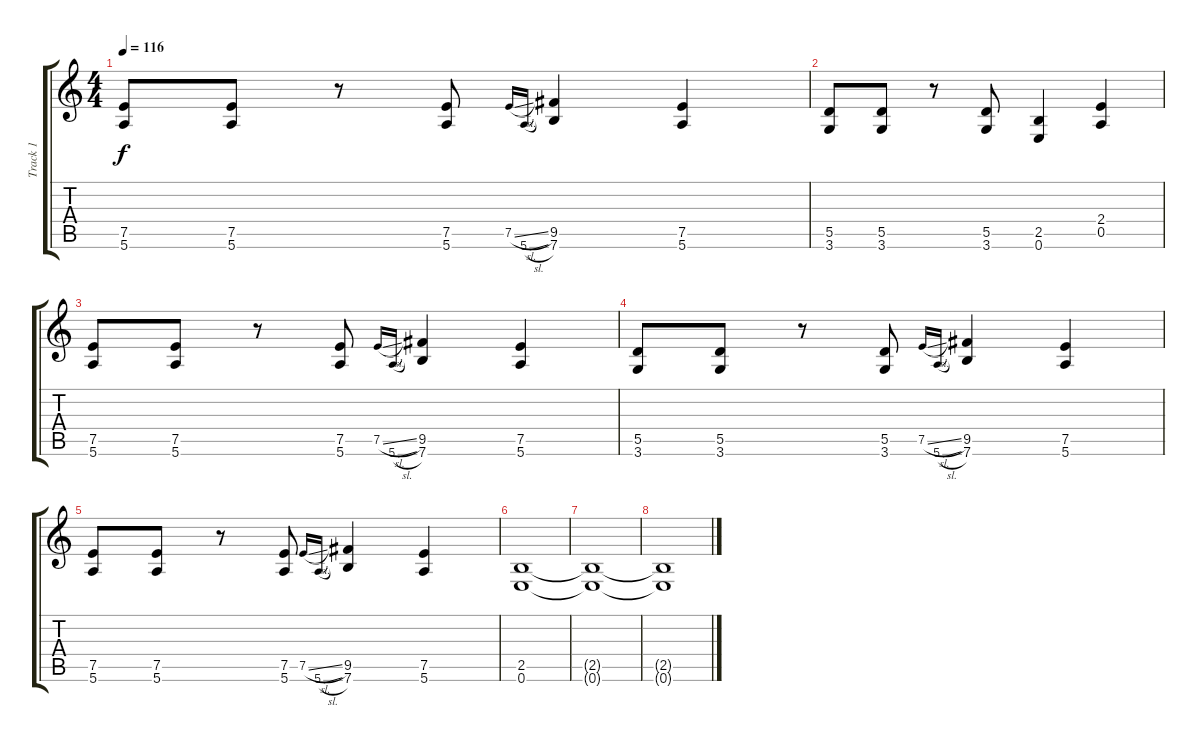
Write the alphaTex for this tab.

\track ("Track 1" "Track 1") {instrument overdrivenguitar}
\staff {score tabs}
\tuning (E4 B3 G3 D3 A2 E2) {hide}
\ts (4 4)
\tempo 116
\clef g2
\ks c
(7.5 5.6).8{dy f} (7.5 5.6).8 r.8 (7.5 5.6).8 7.5{sl}.16{gr onbeat} 5.6{sl}.16{gr onbeat} (9.5 7.6).4 (7.5 5.6).4 |
(5.5 3.6).8 (5.5 3.6).8 r.8 (5.5 3.6).8 (2.5 0.6).4 (2.4 0.5).4 |
(7.5 5.6).8 (7.5 5.6).8 r.8 (7.5 5.6).8 7.5{sl}.16{gr onbeat} 5.6{sl}.16{gr onbeat} (9.5 7.6).4 (7.5 5.6).4 |
(5.5 3.6).8 (5.5 3.6).8 r.8 (5.5 3.6).8 7.5{sl}.16{gr onbeat} 5.6{sl}.16{gr onbeat} (9.5 7.6).4 (7.5 5.6).4 |
(7.5 5.6).8 (7.5 5.6).8 r.8 (7.5 5.6).8 7.5{sl}.16{gr onbeat} 5.6{sl}.16{gr onbeat} (9.5 7.6).4 (7.5 5.6).4 |
(2.5 0.6).1 |
(2.5{t} 0.6{t}).1 |
(2.5{t} 0.6{t}).1
